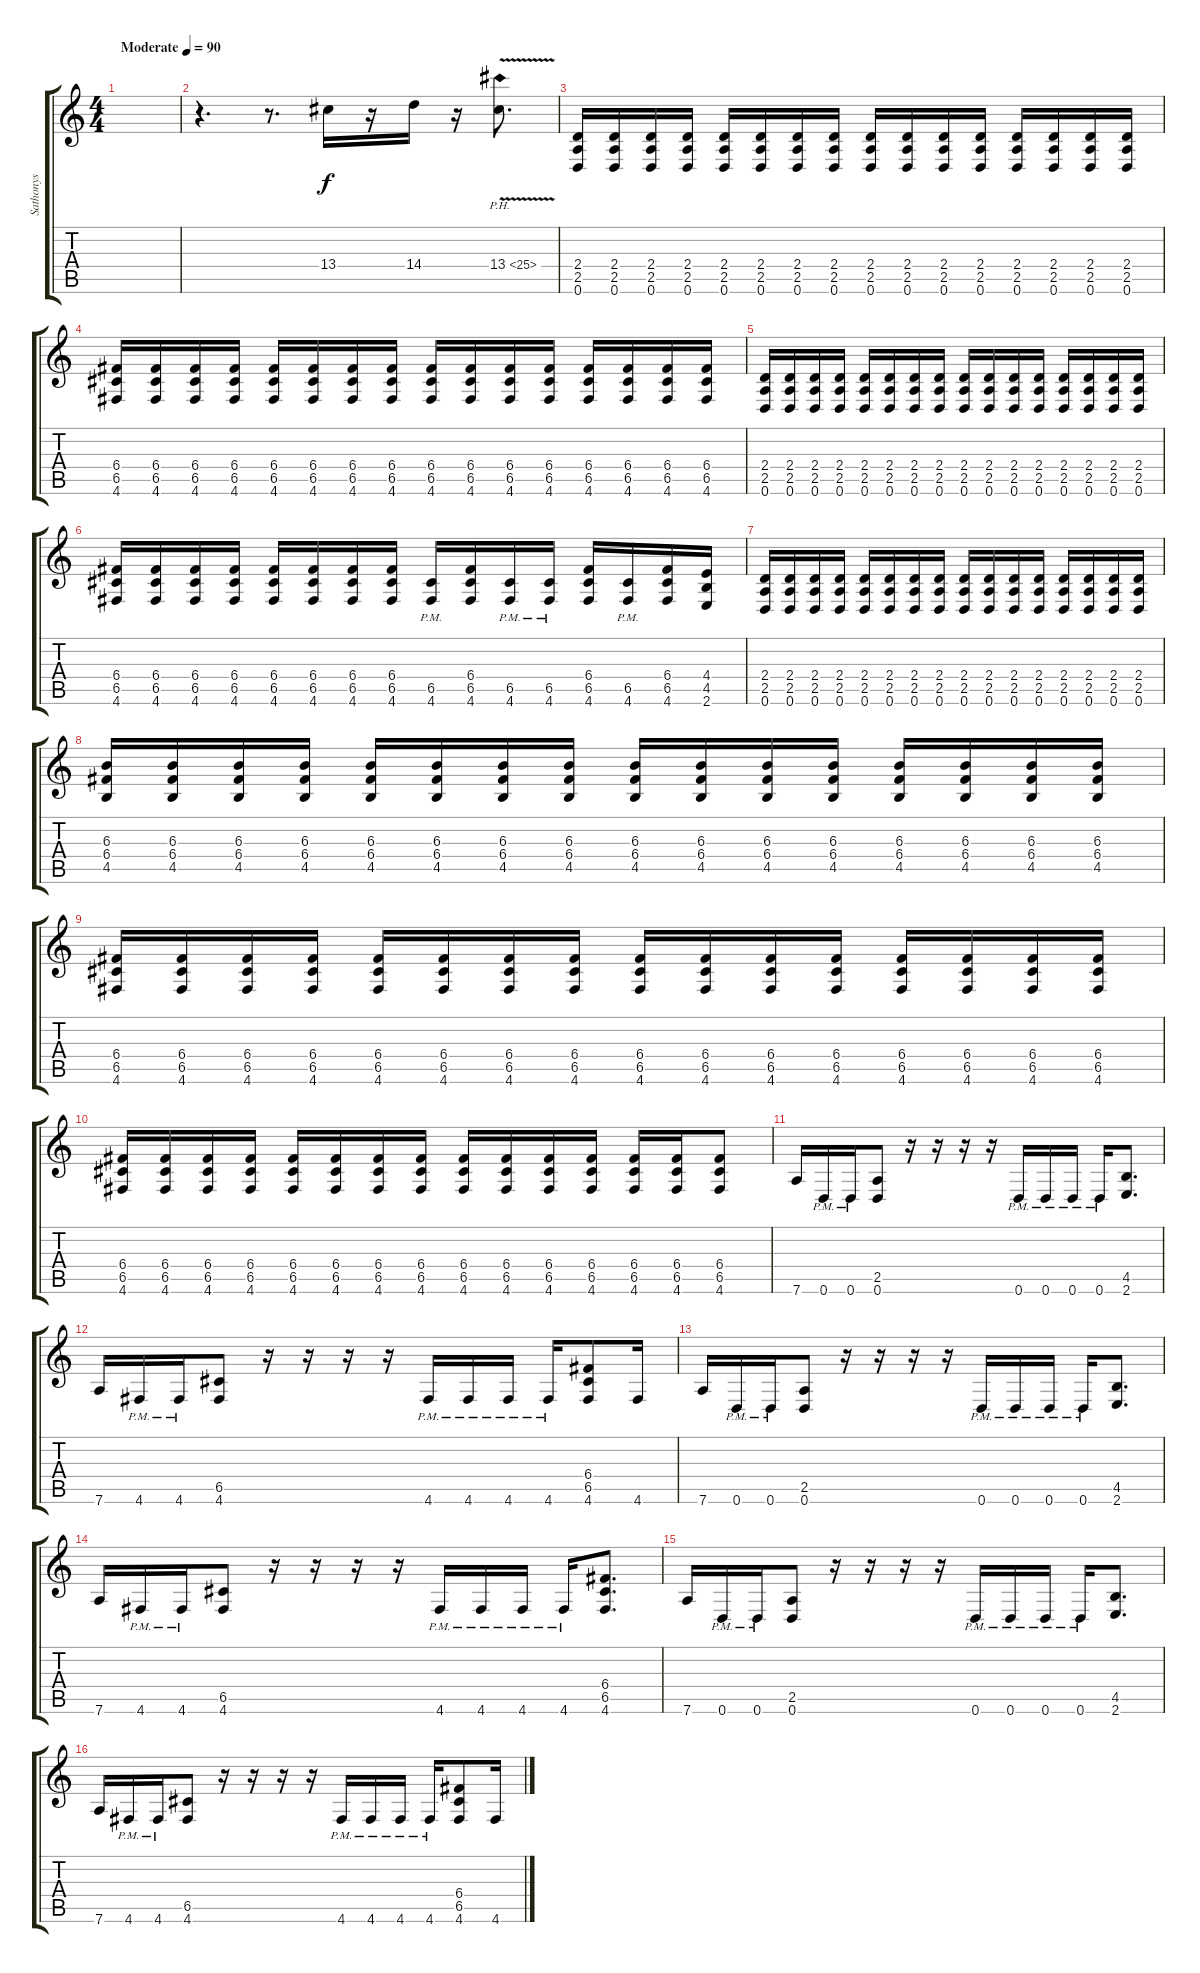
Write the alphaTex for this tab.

\track ("Sathonys" "Sathonys") {instrument distortionguitar}
\staff {score tabs}
\tuning (D4 A3 F3 C3 G2 D2) {hide}
\ts (4 4)
\tempo (90 "Moderate")
\clef g2
\ks c
|
r.4{d} r.8{d} 13.4.16 r.16 14.4.16 r.16 13.4{ph 12 v}.8{d} |
(2.4 2.5 0.6).16 (2.4 2.5 0.6).16 (2.4 2.5 0.6).16 (2.4 2.5 0.6).16 (2.4 2.5 0.6).16 (2.4 2.5 0.6).16 (2.4 2.5 0.6).16 (2.4 2.5 0.6).16 (2.4 2.5 0.6).16 (2.4 2.5 0.6).16 (2.4 2.5 0.6).16 (2.4 2.5 0.6).16 (2.4 2.5 0.6).16 (2.4 2.5 0.6).16 (2.4 2.5 0.6).16 (2.4 2.5 0.6).16 |
(6.4 6.5 4.6).16 (6.4 6.5 4.6).16 (6.4 6.5 4.6).16 (6.4 6.5 4.6).16 (6.4 6.5 4.6).16 (6.4 6.5 4.6).16 (6.4 6.5 4.6).16 (6.4 6.5 4.6).16 (6.4 6.5 4.6).16 (6.4 6.5 4.6).16 (6.4 6.5 4.6).16 (6.4 6.5 4.6).16 (6.4 6.5 4.6).16 (6.4 6.5 4.6).16 (6.4 6.5 4.6).16 (6.4 6.5 4.6).16 |
(2.4 2.5 0.6).16 (2.4 2.5 0.6).16 (2.4 2.5 0.6).16 (2.4 2.5 0.6).16 (2.4 2.5 0.6).16 (2.4 2.5 0.6).16 (2.4 2.5 0.6).16 (2.4 2.5 0.6).16 (2.4 2.5 0.6).16 (2.4 2.5 0.6).16 (2.4 2.5 0.6).16 (2.4 2.5 0.6).16 (2.4 2.5 0.6).16 (2.4 2.5 0.6).16 (2.4 2.5 0.6).16 (2.4 2.5 0.6).16 |
(6.4 6.5 4.6).16 (6.4 6.5 4.6).16 (6.4 6.5 4.6).16 (6.4 6.5 4.6).16 (6.4 6.5 4.6).16 (6.4 6.5 4.6).16 (6.4 6.5 4.6).16 (6.4 6.5 4.6).16 (6.5{pm} 4.6{pm}).16 (6.4 6.5 4.6).16 (6.5{pm} 4.6{pm}).16 (6.5{pm} 4.6{pm}).16 (6.4 6.5 4.6).16 (6.5{pm} 4.6{pm}).16 (6.4 6.5 4.6).16 (4.4 4.5 2.6).16 |
(2.4 2.5 0.6).16 (2.4 2.5 0.6).16 (2.4 2.5 0.6).16 (2.4 2.5 0.6).16 (2.4 2.5 0.6).16 (2.4 2.5 0.6).16 (2.4 2.5 0.6).16 (2.4 2.5 0.6).16 (2.4 2.5 0.6).16 (2.4 2.5 0.6).16 (2.4 2.5 0.6).16 (2.4 2.5 0.6).16 (2.4 2.5 0.6).16 (2.4 2.5 0.6).16 (2.4 2.5 0.6).16 (2.4 2.5 0.6).16 |
(6.3 6.4 4.5).16 (6.3 6.4 4.5).16 (6.3 6.4 4.5).16 (6.3 6.4 4.5).16 (6.3 6.4 4.5).16 (6.3 6.4 4.5).16 (6.3 6.4 4.5).16 (6.3 6.4 4.5).16 (6.3 6.4 4.5).16 (6.3 6.4 4.5).16 (6.3 6.4 4.5).16 (6.3 6.4 4.5).16 (6.3 6.4 4.5).16 (6.3 6.4 4.5).16 (6.3 6.4 4.5).16 (6.3 6.4 4.5).16 |
(6.4 6.5 4.6).16 (6.4 6.5 4.6).16 (6.4 6.5 4.6).16 (6.4 6.5 4.6).16 (6.4 6.5 4.6).16 (6.4 6.5 4.6).16 (6.4 6.5 4.6).16 (6.4 6.5 4.6).16 (6.4 6.5 4.6).16 (6.4 6.5 4.6).16 (6.4 6.5 4.6).16 (6.4 6.5 4.6).16 (6.4 6.5 4.6).16 (6.4 6.5 4.6).16 (6.4 6.5 4.6).16 (6.4 6.5 4.6).16 |
(6.4 6.5 4.6).16 (6.4 6.5 4.6).16 (6.4 6.5 4.6).16 (6.4 6.5 4.6).16 (6.4 6.5 4.6).16 (6.4 6.5 4.6).16 (6.4 6.5 4.6).16 (6.4 6.5 4.6).16 (6.4 6.5 4.6).16 (6.4 6.5 4.6).16 (6.4 6.5 4.6).16 (6.4 6.5 4.6).16 (6.4 6.5 4.6).16 (6.4 6.5 4.6).16 (6.4 6.5 4.6).8 |
7.6.16 0.6{pm}.16 0.6{pm}.16 (2.5 0.6).8 r.16 r.16 r.16 r.16 0.6{pm}.16 0.6{pm}.16 0.6{pm}.16 0.6{pm}.16 (4.5 2.6).8{d} |
7.6.16 4.6{pm}.16 4.6{pm}.16 (6.5 4.6).8 r.16 r.16 r.16 r.16 4.6{pm}.16 4.6{pm}.16 4.6{pm}.16 4.6{pm}.16 (6.4 6.5 4.6).8 4.6.16 |
7.6.16 0.6{pm}.16 0.6{pm}.16 (2.5 0.6).8 r.16 r.16 r.16 r.16 0.6{pm}.16 0.6{pm}.16 0.6{pm}.16 0.6{pm}.16 (4.5 2.6).8{d} |
7.6.16 4.6{pm}.16 4.6{pm}.16 (6.5 4.6).8 r.16 r.16 r.16 r.16 4.6{pm}.16 4.6{pm}.16 4.6{pm}.16 4.6{pm}.16 (6.4 6.5 4.6).8{d} |
7.6.16 0.6{pm}.16 0.6{pm}.16 (2.5 0.6).8 r.16 r.16 r.16 r.16 0.6{pm}.16 0.6{pm}.16 0.6{pm}.16 0.6{pm}.16 (4.5 2.6).8{d} |
7.6.16 4.6{pm}.16 4.6{pm}.16 (6.5 4.6).8 r.16 r.16 r.16 r.16 4.6{pm}.16 4.6{pm}.16 4.6{pm}.16 4.6{pm}.16 (6.4 6.5 4.6).8 4.6.16
